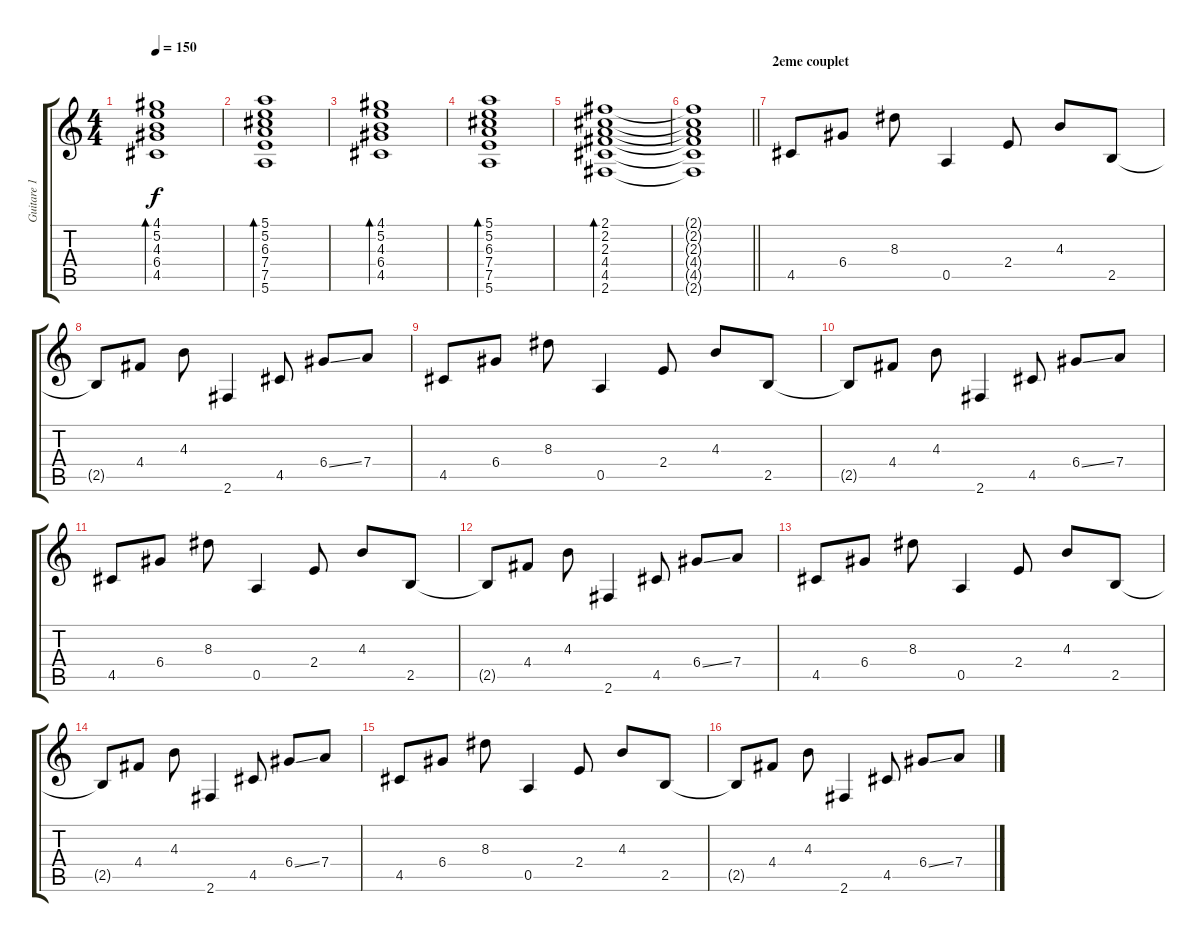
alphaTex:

\track ("Guitare 1" "Guitare 1") {instrument electricguitarclean}
\staff {score tabs}
\tuning (E4 B3 G3 D3 A2 E2) {hide}
\ts (4 4)
\tempo 150
\clef g2
\ks c
(4.1 5.2 4.3 6.4 4.5).1{bd 120 dy f} |
(5.1 5.2 6.3 7.4 7.5 5.6).1{bd 120} |
(4.1 5.2 4.3 6.4 4.5).1{bd 120} |
(5.1 5.2 6.3 7.4 7.5 5.6).1{bd 120} |
(2.1 2.2 2.3 4.4 4.5 2.6).1{bd 120} |
\barLineRight lightlight
(2.1{t} 2.2{t} 2.3{t} 4.4{t} 4.5{t} 2.6{t}).1 |
\section ("" "2eme couplet")
4.5.8 6.4.8 8.3.8 0.5.4 2.4.8 4.3.8 2.5.8 |
2.5{t}.8 4.4.8 4.3.8 2.6.4 4.5.8 6.4{ss}.8 7.4.8 |
4.5.8 6.4.8 8.3.8 0.5.4 2.4.8 4.3.8 2.5.8 |
2.5{t}.8 4.4.8 4.3.8 2.6.4 4.5.8 6.4{ss}.8 7.4.8 |
4.5.8 6.4.8 8.3.8 0.5.4 2.4.8 4.3.8 2.5.8 |
2.5{t}.8 4.4.8 4.3.8 2.6.4 4.5.8 6.4{ss}.8 7.4.8 |
4.5.8 6.4.8 8.3.8 0.5.4 2.4.8 4.3.8 2.5.8 |
2.5{t}.8 4.4.8 4.3.8 2.6.4 4.5.8 6.4{ss}.8 7.4.8 |
4.5.8 6.4.8 8.3.8 0.5.4 2.4.8 4.3.8 2.5.8 |
2.5{t}.8 4.4.8 4.3.8 2.6.4 4.5.8 6.4{ss}.8 7.4.8
